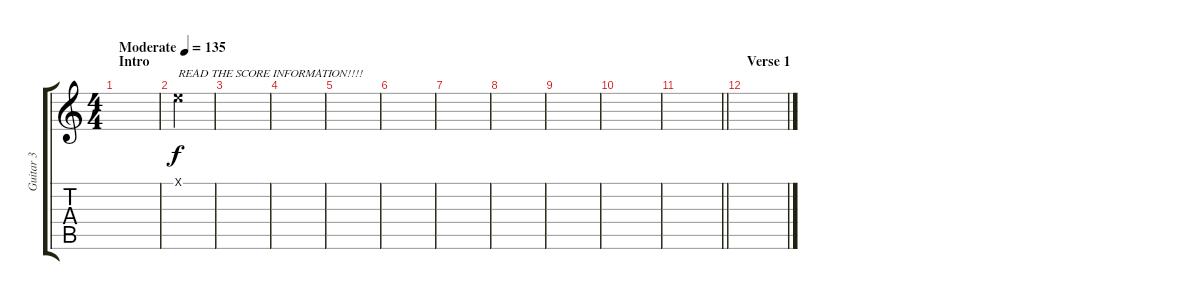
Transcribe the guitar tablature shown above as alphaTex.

\track ("Guitar 3" "Guitar 3") {instrument distortionguitar}
\staff {score tabs}
\tuning (E4 B3 G3 D3 A2 D2) {hide}
\ts (4 4)
\section ("" "Intro")
\tempo (135 "Moderate")
\clef g2
\ks c
|
0.1{x}.4{txt "READ THE SCORE INFORMATION!!!!"} |
|
|
|
|
|
|
|
|
\barLineRight lightlight
|
\section ("" "Verse 1")
